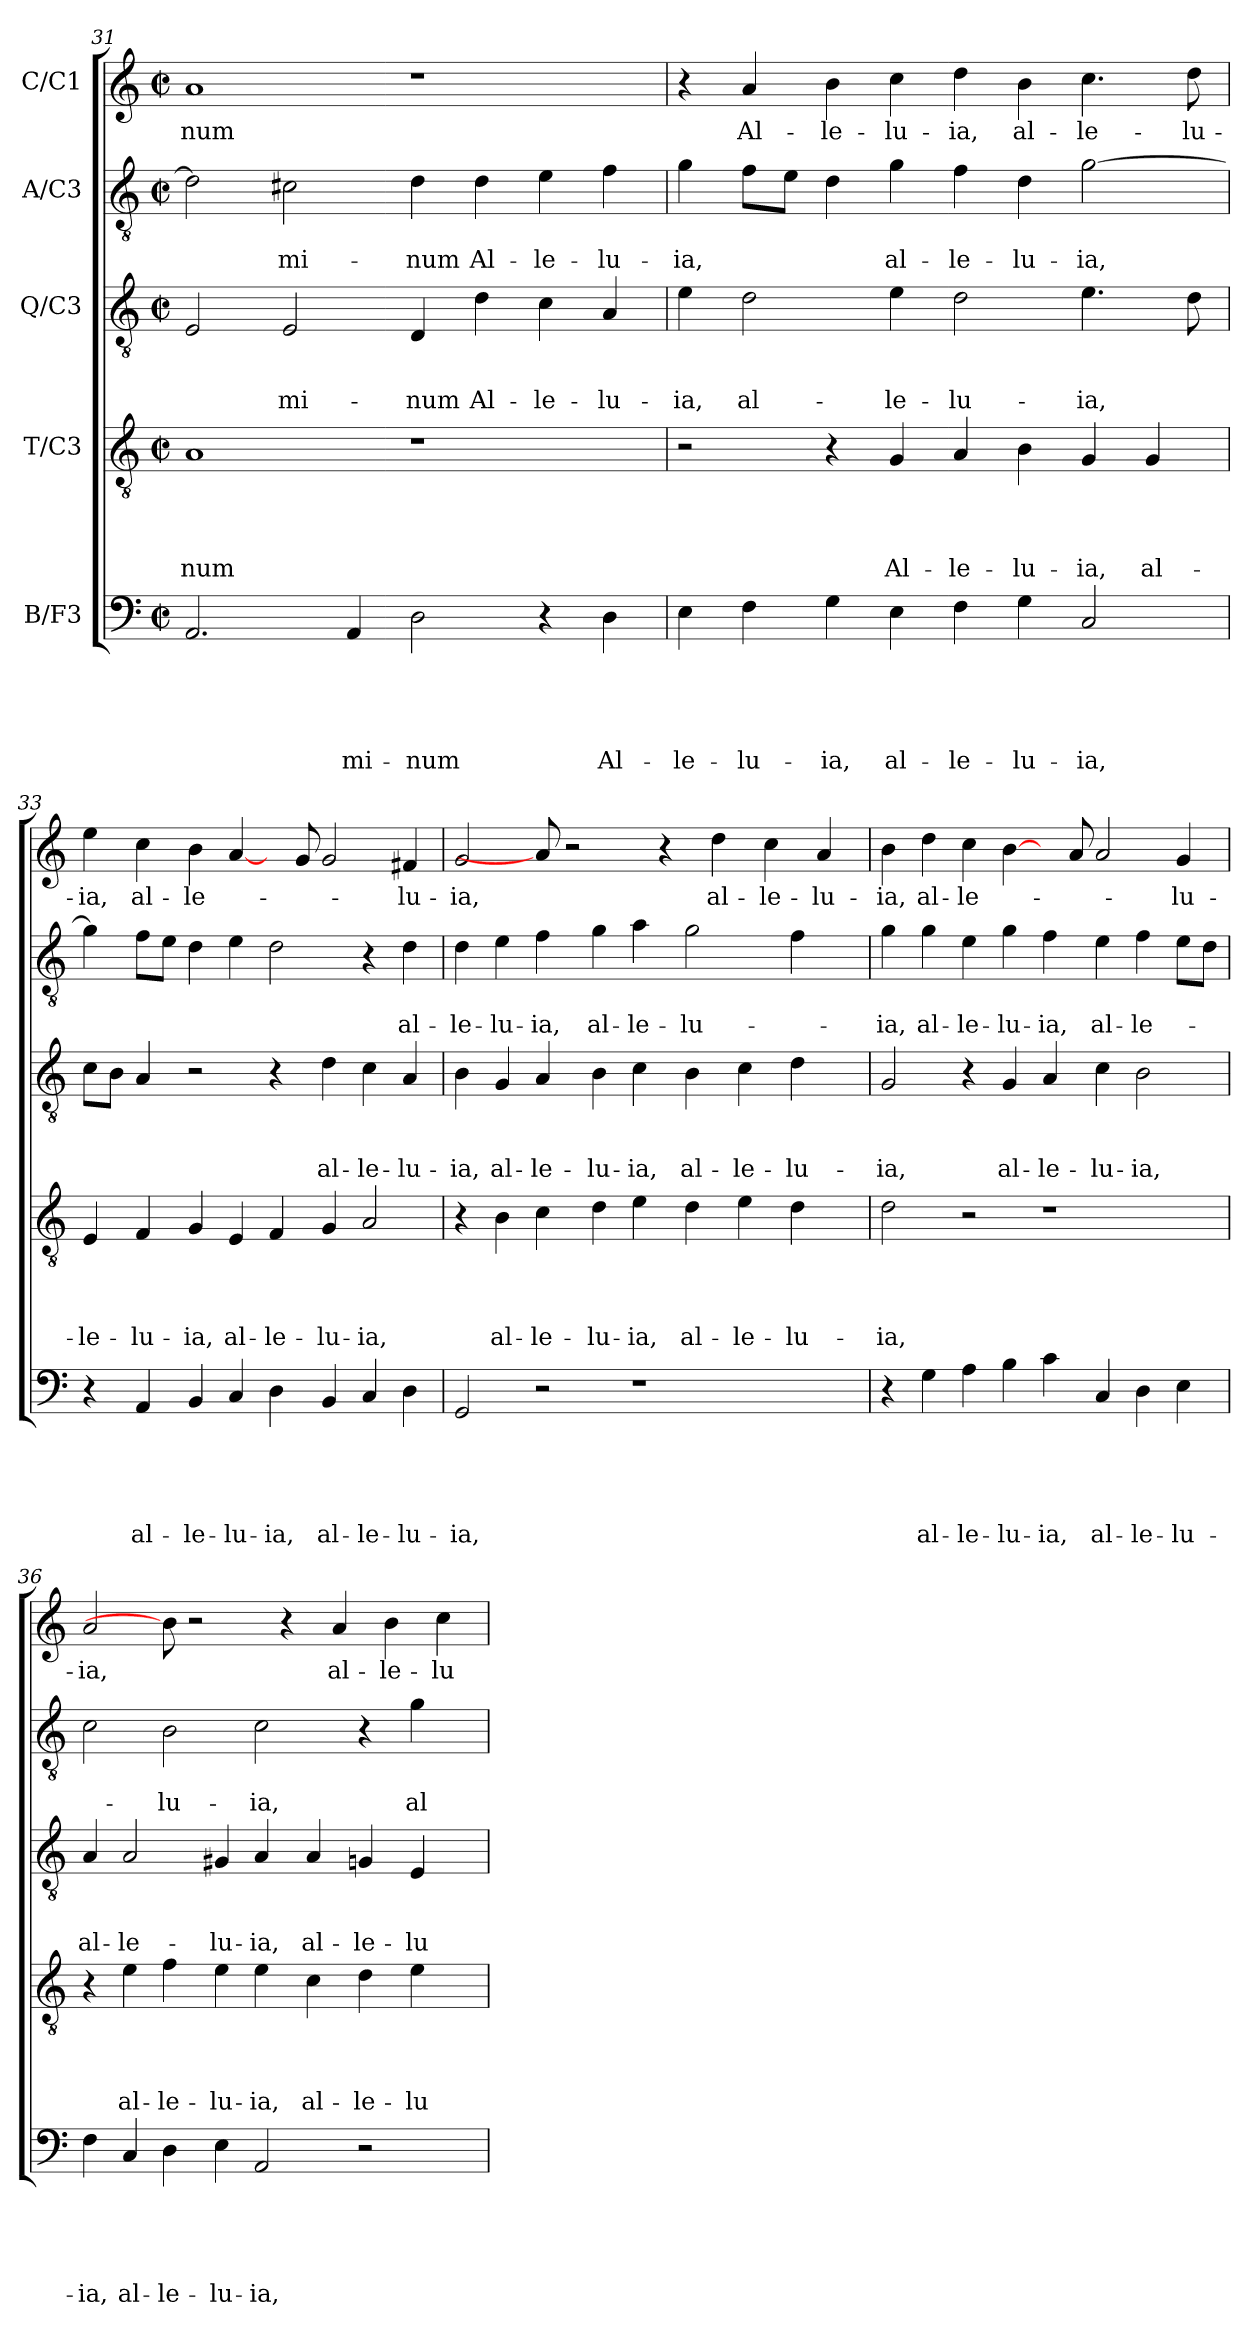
**kern	**text	**text	**text	**text	**text	**kern	**text	**text	**text	**text	**kern	**text	**text	**text	**kern	**text	**text	**kern	**text
*part5	*part5	*part5	*part5	*part5	*part5	*part4	*part4	*part4	*part4	*part4	*part3	*part3	*part3	*part3	*part2	*part2	*part2	*part1	*part1
*staff5	*staff5	*staff5	*staff5	*staff5	*staff5	*staff4	*staff4	*staff4	*staff4	*staff4	*staff3	*staff3	*staff3	*staff3	*staff2	*staff2	*staff2	*staff1	*staff1
*I"B/F3	*	*	*	*	*	*I"T/C3	*	*	*	*	*I"Q/C3	*	*	*	*I"A/C3	*	*	*I"C/C1	*
*clefF4	*	*	*	*	*	*clefGv2	*	*	*	*	*clefGv2	*	*	*	*clefGv2	*	*	*clefG2	*
*k[]	*	*	*	*	*	*k[]	*	*	*	*	*k[]	*	*	*	*k[]	*	*	*k[]	*
*C:	*	*	*	*	*	*C:	*	*	*	*	*C:	*	*	*	*C:	*	*	*C:	*
*M2/2	*	*	*	*	*	*M2/2	*	*	*	*	*M2/2	*	*	*	*M2/2	*	*	*M2/2	*
*met(c|)	*	*	*	*	*	*met(c|)	*	*	*	*	*met(c|)	*	*	*	*met(c|)	*	*	*met(c|)	*
=31	=31	=31	=31	=31	=31	=31	=31	=31	=31	=31	=31	=31	=31	=31	=31	=31	=31	=31	=31
!	!	!	!	!	!	!	!	!	!	!LO:LY:b	!	!	!	!	!	!	!	!	!LO:LY:b
2.AA/	.	.	.	.	.	1A	.	.	.	-num	2E/	.	.	.	2d\]	.	.	1a	-num
!	!	!	!	!	!	!	!	!	!	!	!	!	!	!LO:LY:b	!	!	!LO:LY:b	!	!
.	.	.	.	.	.	.	.	.	.	.	2E/	.	.	-mi-	2c#X\	.	-mi-	.	.
!	!	!	!	!	!LO:LY:b	!	!	!	!	!	!	!	!	!	!	!	!	!	!
4AA/	.	.	.	.	-mi-	.	.	.	.	.	.	.	.	.	.	.	.	.	.
!	!	!	!	!	!LO:LY:b	!	!	!	!	!	!	!	!	!LO:LY:b	!	!	!LO:LY:b	!	!
2D\	.	.	.	.	-num	1r	.	.	.	.	4D/	.	.	-num	4d\	.	-num	1r	.
!	!	!	!	!	!	!	!	!	!	!	!	!	!	!LO:LY:b	!	!	!LO:LY:b	!	!
.	.	.	.	.	.	.	.	.	.	.	4d\	.	.	Al-	4d\	.	Al-	.	.
!	!	!	!	!	!	!	!	!	!	!	!	!	!	!LO:LY:b	!	!	!LO:LY:b	!	!
4r	.	.	.	.	.	.	.	.	.	.	4c\	.	.	-le-	4e\	.	-le-	.	.
!	!	!	!	!	!LO:LY:b	!	!	!	!	!	!	!	!	!LO:LY:b	!	!	!LO:LY:b	!	!
4D\	.	.	.	.	Al-	.	.	.	.	.	4A/	.	.	-lu-	4f\	.	-lu-	.	.
!!LO:LB:g=z
=32	=32	=32	=32	=32	=32	=32	=32	=32	=32	=32	=32	=32	=32	=32	=32	=32	=32	=32	=32
!	!	!	!	!	!LO:LY:b	!	!	!	!	!	!	!	!	!LO:LY:b	!	!	!LO:LY:b	!	!
4E\	.	.	.	.	-le-	2r	.	.	.	.	4e\	.	.	-ia,	4g\	.	-ia,	4r	.
!	!	!	!	!	!LO:LY:b	!	!	!	!	!	!	!	!	!LO:LY:b	!	!	!	!	!LO:LY:b
4F\	.	.	.	.	-lu-	.	.	.	.	.	2d\	.	.	al-	8f\L	.	.	4a/	Al-
.	.	.	.	.	.	.	.	.	.	.	.	.	.	.	8e\J	.	.	.	.
!	!	!	!	!	!LO:LY:b	!	!	!	!	!	!	!	!	!	!	!	!	!	!LO:LY:b
4G\	.	.	.	.	-ia,	4r	.	.	.	.	.	.	.	.	4d\	.	.	4b\	-le-
!	!	!	!	!	!LO:LY:b	!	!	!	!	!LO:LY:b	!	!	!	!LO:LY:b	!	!	!LO:LY:b	!	!LO:LY:b
4E\	.	.	.	.	al-	4G/	.	.	.	Al-	4e\	.	.	-le-	4g\	.	al-	4cc\	-lu-
!	!	!	!	!	!LO:LY:b	!	!	!	!	!LO:LY:b	!	!	!	!LO:LY:b	!	!	!LO:LY:b	!	!LO:LY:b
4F\	.	.	.	.	-le-	4A/	.	.	.	-le-	2d\	.	.	-lu-	4f\	.	-le-	4dd\	-ia,
!	!	!	!	!	!LO:LY:b	!	!	!	!	!LO:LY:b	!	!	!	!	!	!	!LO:LY:b	!	!LO:LY:b
4G\	.	.	.	.	-lu-	4B\	.	.	.	-lu-	.	.	.	.	4d\	.	-lu-	4b\	al-
!	!	!	!	!	!LO:LY:b	!	!	!	!	!LO:LY:b	!	!	!	!LO:LY:b	!	!	!LO:LY:b	!	!LO:LY:b
2C/	.	.	.	.	-ia,	4G/	.	.	.	-ia,	4.e\	.	.	-ia,	[2g\	.	-ia,	4.cc\	-le-
!	!	!	!	!	!	!	!	!	!	!LO:LY:b	!	!	!	!	!	!	!	!	!
.	.	.	.	.	.	4G/	.	.	.	al-	.	.	.	.	.	.	.	.	.
!	!	!	!	!	!	!	!	!	!	!	!	!	!	!	!	!	!	!	!LO:LY:b
.	.	.	.	.	.	.	.	.	.	.	8d\	.	.	.	.	.	.	8dd\	-lu-
=33	=33	=33	=33	=33	=33	=33	=33	=33	=33	=33	=33	=33	=33	=33	=33	=33	=33	=33	=33
!	!	!	!	!	!	!	!	!	!	!LO:LY:b	!	!	!	!	!	!	!	!	!LO:LY:b
4r	.	.	.	.	.	4E/	.	.	.	-le-	8c\L	.	.	.	4g\]	.	.	4ee\	-ia,
.	.	.	.	.	.	.	.	.	.	.	8B\J	.	.	.	.	.	.	.	.
!	!	!	!	!	!LO:LY:b	!	!	!	!	!LO:LY:b	!	!	!	!	!	!	!	!	!LO:LY:b
4AA/	.	.	.	.	al-	4F/	.	.	.	-lu-	4A/	.	.	.	8f\L	.	.	4cc\	al-
.	.	.	.	.	.	.	.	.	.	.	.	.	.	.	8e\J	.	.	.	.
!	!	!	!	!	!LO:LY:b	!	!	!	!	!LO:LY:b	!	!	!	!	!	!	!	!	!LO:LY:b
4BB/	.	.	.	.	-le-	4G/	.	.	.	-ia,	2r	.	.	.	4d\	.	.	4b\	-le-
!	!	!	!	!	!LO:LY:b	!	!	!	!	!LO:LY:b	!	!	!	!	!	!	!	!	!
4C/	.	.	.	.	-lu-	4E/	.	.	.	al-	.	.	.	.	4e\	.	.	[4a/	.
!	!	!	!	!	!LO:LY:b	!	!	!	!	!LO:LY:b	!	!	!	!	!	!	!	!	!
4D\	.	.	.	.	-ia,	4F/	.	.	.	-le-	4r	.	.	.	2d\	.	.	8ryy	.
.	.	.	.	.	.	.	.	.	.	.	.	.	.	.	.	.	.	8g/	.
!	!	!	!	!	!LO:LY:b	!	!	!	!	!LO:LY:b	!	!	!	!LO:LY:b	!	!	!	!	!
4BB/	.	.	.	.	al-	4G/	.	.	.	-lu-	4d\	.	.	al-	.	.	.	2g/	.
!	!	!	!	!	!LO:LY:b	!	!	!	!	!LO:LY:b	!	!	!	!LO:LY:b	!	!	!	!	!
4C/	.	.	.	.	-le-	2A/	.	.	.	-ia,	4c\	.	.	-le-	4r	.	.	.	.
!	!	!	!	!	!LO:LY:b	!	!	!	!	!	!	!	!	!LO:LY:b	!	!	!LO:LY:b	!	!LO:LY:b
4D\	.	.	.	.	-lu-	.	.	.	.	.	4A/	.	.	-lu-	4d\	.	al-	4f#X/	-lu-
=34	=34	=34	=34	=34	=34	=34	=34	=34	=34	=34	=34	=34	=34	=34	=34	=34	=34	=34	=34
!	!	!	!	!	!LO:LY:b	!	!	!	!	!	!	!	!	!LO:LY:b	!	!	!LO:LY:b	!	!LO:LY:b
2GG/	.	.	.	.	-ia,	4r	.	.	.	.	4B\	.	.	-ia,	4d\	.	-le-	2g/	-ia,
!	!	!	!	!	!	!	!	!	!	!LO:LY:b	!	!	!	!LO:LY:b	!	!	!LO:LY:b	!	!
.	.	.	.	.	.	4B\	.	.	.	al-	4G/	.	.	al-	4e\	.	-lu-	.	.
!	!	!	!	!	!	!	!	!	!	!LO:LY:b	!	!	!	!LO:LY:b	!	!	!LO:LY:b	!	!
2r	.	.	.	.	.	4c\	.	.	.	-le-	4A/	.	.	-le-	4f\	.	-ia,	8a/]	.
.	.	.	.	.	.	.	.	.	.	.	.	.	.	.	.	.	.	2r	.
!	!	!	!	!	!	!	!	!	!	!LO:LY:b	!	!	!	!LO:LY:b	!	!	!LO:LY:b	!	!
.	.	.	.	.	.	4d\	.	.	.	-lu-	4B\	.	.	-lu-	4g\	.	al-	.	.
!	!	!	!	!	!	!	!	!	!	!LO:LY:b	!	!	!	!LO:LY:b	!	!	!LO:LY:b	!	!
1r	.	.	.	.	.	4e\	.	.	.	-ia,	4c\	.	.	-ia,	4a\	.	-le-	.	.
.	.	.	.	.	.	.	.	.	.	.	.	.	.	.	.	.	.	4r	.
!	!	!	!	!	!	!	!	!	!	!LO:LY:b	!	!	!	!LO:LY:b	!	!	!LO:LY:b	!	!
.	.	.	.	.	.	4d\	.	.	.	al-	4B\	.	.	al-	2g\	.	-lu-	.	.
!	!	!	!	!	!	!	!	!	!	!	!	!	!	!	!	!	!	!	!LO:LY:b
.	.	.	.	.	.	.	.	.	.	.	.	.	.	.	.	.	.	4dd\	al-
!	!	!	!	!	!	!	!	!	!	!LO:LY:b	!	!	!	!LO:LY:b	!	!	!	!	!
.	.	.	.	.	.	4e\	.	.	.	-le-	4c\	.	.	-le-	.	.	.	.	.
!	!	!	!	!	!	!	!	!	!	!	!	!	!	!	!	!	!	!	!LO:LY:b
.	.	.	.	.	.	.	.	.	.	.	.	.	.	.	.	.	.	4cc\	-le-
!	!	!	!	!	!	!	!	!	!	!LO:LY:b	!	!	!	!LO:LY:b	!	!	!	!	!
.	.	.	.	.	.	4d\	.	.	.	-lu-	4d\	.	.	-lu-	4f\	.	.	.	.
!	!	!	!	!	!	!	!	!	!	!	!	!	!	!	!	!	!	!	!LO:LY:b
.	.	.	.	.	.	.	.	.	.	.	.	.	.	.	.	.	.	4a/	-lu-
8ryy	.	.	.	.	.	8ryy	.	.	.	.	8ryy	.	.	.	8ryy	.	.	.	.
=35	=35	=35	=35	=35	=35	=35	=35	=35	=35	=35	=35	=35	=35	=35	=35	=35	=35	=35	=35
!	!	!	!	!	!	!	!	!	!	!LO:LY:b	!	!	!	!LO:LY:b	!	!	!LO:LY:b	!	!LO:LY:b
4r	.	.	.	.	.	2d\	.	.	.	-ia,	2G/	.	.	-ia,	4g\	.	-ia,	4b\	-ia,
!	!	!	!	!	!LO:LY:b	!	!	!	!	!	!	!	!	!	!	!	!LO:LY:b	!	!LO:LY:b
4G\	.	.	.	.	al-	.	.	.	.	.	.	.	.	.	4g\	.	al-	4dd\	al-
!	!	!	!	!	!LO:LY:b	!	!	!	!	!	!	!	!	!	!	!	!LO:LY:b	!	!LO:LY:b
4A\	.	.	.	.	-le-	2r	.	.	.	.	4r	.	.	.	4e\	.	-le-	4cc\	-le-
!	!	!	!	!	!LO:LY:b	!	!	!	!	!	!	!	!	!LO:LY:b	!	!	!LO:LY:b	!	!
4B\	.	.	.	.	-lu-	.	.	.	.	.	4G/	.	.	al-	4g\	.	-lu-	[4b\	.
!	!	!	!	!	!LO:LY:b	!	!	!	!	!	!	!	!	!LO:LY:b	!	!	!LO:LY:b	!	!
4c\	.	.	.	.	-ia,	1r	.	.	.	.	4A/	.	.	-le-	4f\	.	-ia,	8ryy	.
.	.	.	.	.	.	.	.	.	.	.	.	.	.	.	.	.	.	8a/	.
!	!	!	!	!	!LO:LY:b	!	!	!	!	!	!	!	!	!LO:LY:b	!	!	!LO:LY:b	!	!
4C/	.	.	.	.	al-	.	.	.	.	.	4c\	.	.	-lu-	4e\	.	al-	2a/	.
!	!	!	!	!	!LO:LY:b	!	!	!	!	!	!	!	!	!LO:LY:b	!	!	!LO:LY:b	!	!
4D\	.	.	.	.	-le-	.	.	.	.	.	2B\	.	.	-ia,	4f\	.	-le-	.	.
!	!	!	!	!	!LO:LY:b	!	!	!	!	!	!	!	!	!	!	!	!	!	!LO:LY:b
4E\	.	.	.	.	-lu-	.	.	.	.	.	.	.	.	.	8e\L	.	.	4g/	-lu-
.	.	.	.	.	.	.	.	.	.	.	.	.	.	.	8d\J	.	.	.	.
!!LO:LB:g=z
=36	=36	=36	=36	=36	=36	=36	=36	=36	=36	=36	=36	=36	=36	=36	=36	=36	=36	=36	=36
!	!	!	!	!	!LO:LY:b	!	!	!	!	!	!	!	!	!LO:LY:b	!	!	!	!	!LO:LY:b
4F\	.	.	.	.	-ia,	4r	.	.	.	.	4A/	.	.	al-	2c\	.	.	2a/	-ia,
!	!	!	!	!	!LO:LY:b	!	!	!	!	!LO:LY:b	!	!	!	!LO:LY:b	!	!	!	!	!
4C/	.	.	.	.	al-	4e\	.	.	.	al-	2A/	.	.	-le-	.	.	.	.	.
!	!	!	!	!	!LO:LY:b	!	!	!	!	!LO:LY:b	!	!	!	!	!	!	!LO:LY:b	!	!
4D\	.	.	.	.	-le-	4f\	.	.	.	-le-	.	.	.	.	2B\	.	-lu-	8b\]	.
.	.	.	.	.	.	.	.	.	.	.	.	.	.	.	.	.	.	2r	.
!	!	!	!	!	!LO:LY:b	!	!	!	!	!LO:LY:b	!	!	!	!LO:LY:b	!	!	!	!	!
4E\	.	.	.	.	-lu-	4e\	.	.	.	-lu-	4G#X/	.	.	-lu-	.	.	.	.	.
!	!	!	!	!	!LO:LY:b	!	!	!	!	!LO:LY:b	!	!	!	!LO:LY:b	!	!	!LO:LY:b	!	!
2AA/	.	.	.	.	-ia,	4e\	.	.	.	-ia,	4A/	.	.	-ia,	2c\	.	-ia,	.	.
.	.	.	.	.	.	.	.	.	.	.	.	.	.	.	.	.	.	4r	.
!	!	!	!	!	!	!	!	!	!	!LO:LY:b	!	!	!	!LO:LY:b	!	!	!	!	!
.	.	.	.	.	.	4c\	.	.	.	al-	4A/	.	.	al-	.	.	.	.	.
!	!	!	!	!	!	!	!	!	!	!	!	!	!	!	!	!	!	!	!LO:LY:b
.	.	.	.	.	.	.	.	.	.	.	.	.	.	.	.	.	.	4a/	al-
!	!	!	!	!	!	!	!	!	!	!LO:LY:b	!	!	!	!LO:LY:b	!	!	!	!	!
2r	.	.	.	.	.	4d\	.	.	.	-le-	4Gn/	.	.	-le-	4r	.	.	.	.
!	!	!	!	!	!	!	!	!	!	!	!	!	!	!	!	!	!	!	!LO:LY:b
.	.	.	.	.	.	.	.	.	.	.	.	.	.	.	.	.	.	4b\	-le-
!	!	!	!	!	!	!	!	!	!	!LO:LY:b	!	!	!	!LO:LY:b	!	!	!LO:LY:b	!	!
.	.	.	.	.	.	4e\	.	.	.	-lu-	4E/	.	.	-lu-	4g\	.	al-	.	.
!	!	!	!	!	!	!	!	!	!	!	!	!	!	!	!	!	!	!	!LO:LY:b
.	.	.	.	.	.	.	.	.	.	.	.	.	.	.	.	.	.	4cc\	-lu-
8ryy	.	.	.	.	.	8ryy	.	.	.	.	8ryy	.	.	.	8ryy	.	.	.	.
=	=	=	=	=	=	=	=	=	=	=	=	=	=	=	=	=	=	=	=
*-	*-	*-	*-	*-	*-	*-	*-	*-	*-	*-	*-	*-	*-	*-	*-	*-	*-	*-	*-
